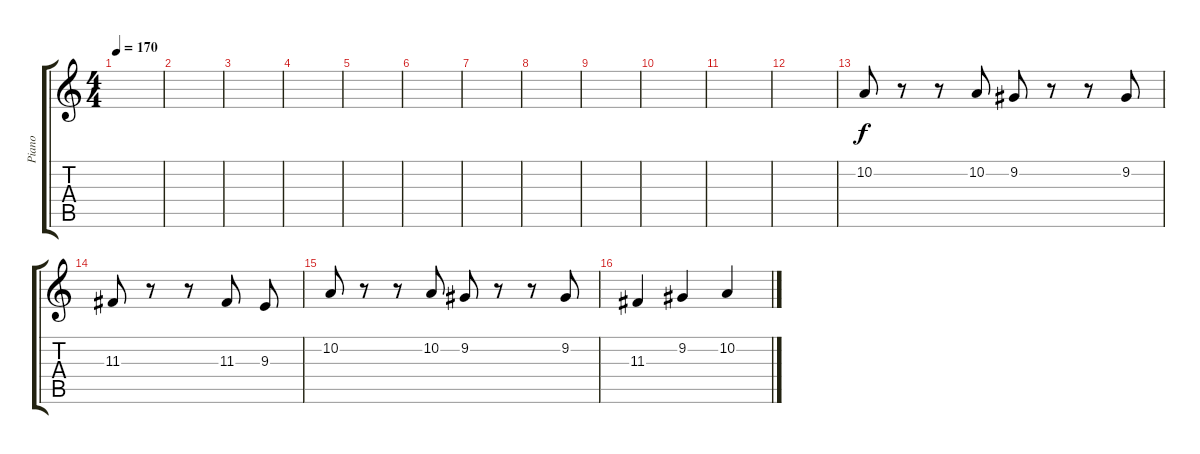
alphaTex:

\track ("Piano" "Piano") {instrument acousticgrandpiano}
\staff {score tabs}
\tuning (E4 B3 G3 D3 A2 E2) {hide}
\ts (4 4)
\tempo 170
\clef g2
\ks c
|
|
|
|
|
|
|
|
|
|
|
|
10.2.8 r.8 r.8 10.2.8 9.2.8 r.8 r.8 9.2.8 |
11.3.8 r.8 r.8 11.3.8 9.3.8 |
10.2.8 r.8 r.8 10.2.8 9.2.8 r.8 r.8 9.2.8 |
11.3.4 9.2.4 10.2.4
